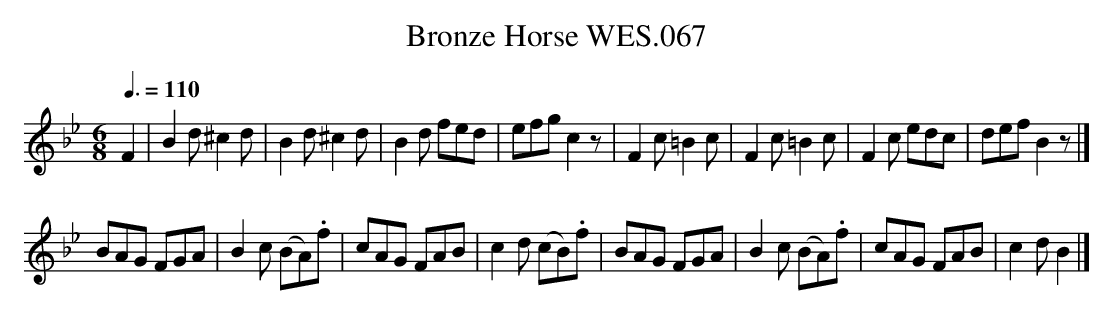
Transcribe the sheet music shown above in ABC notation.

X:1
T:Bronze Horse WES.067
M:6/8
L:1/8
Q:3/8=110
K:Bb
F2|B2d^c2d|B2d^c2d|B2d fed|efgc2z|F2c=B2c|F2c=B2c|F2c edc|defB2z|]
BAG FGA|B2c (BA).f|cAG FAB|c2d (cB).f|BAG FGA|B2c (BA).f|cAG FAB|c2dB2|]
